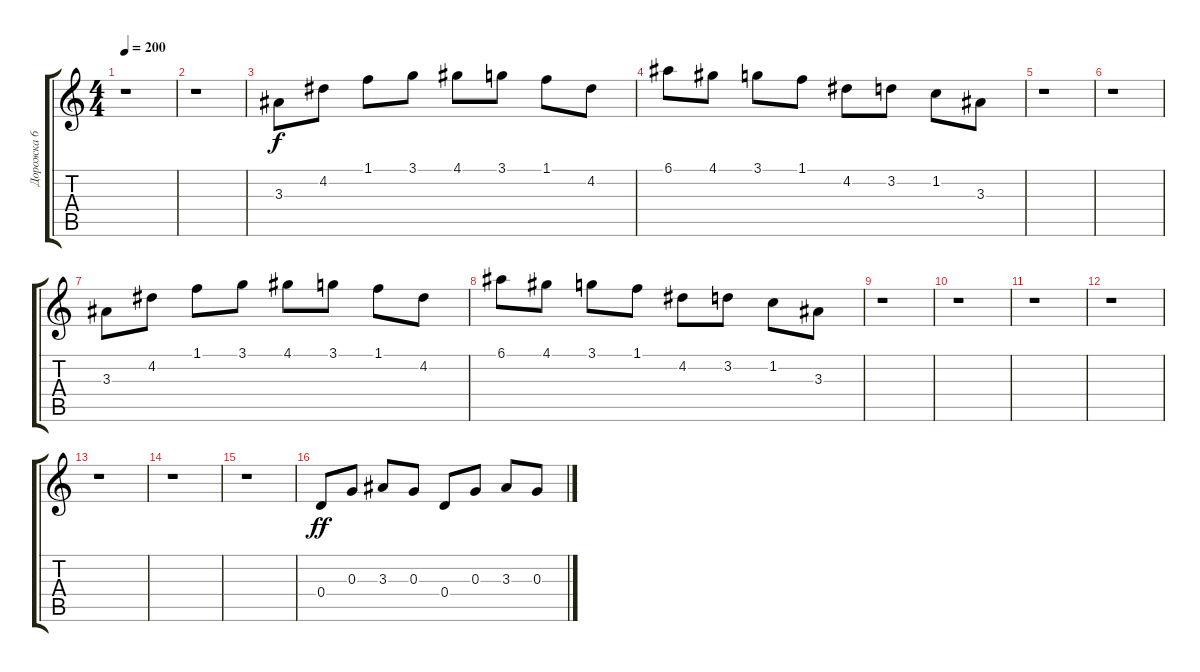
\track ("Дорожка 6" "Дорожка 6") {instrument overdrivenguitar}
\staff {score tabs}
\tuning (E4 B3 G3 D3 A2 E2) {hide}
\ts (4 4)
\tempo 200
\clef g2
\ks c
r.1{dy f} |
r.1 |
3.3.8 4.2.8 1.1.8 3.1.8 4.1.8 3.1.8 1.1.8 4.2.8 |
6.1.8 4.1.8 3.1.8 1.1.8 4.2.8 3.2.8 1.2.8 3.3.8 |
r.1 |
r.1 |
3.3.8 4.2.8 1.1.8 3.1.8 4.1.8 3.1.8 1.1.8 4.2.8 |
6.1.8 4.1.8 3.1.8 1.1.8 4.2.8 3.2.8 1.2.8 3.3.8 |
r.1 |
r.1 |
r.1 |
r.1 |
r.1 |
r.1 |
r.1 |
0.4.8{dy ff} 0.3.8 3.3.8 0.3.8 0.4.8 0.3.8 3.3.8 0.3.8
